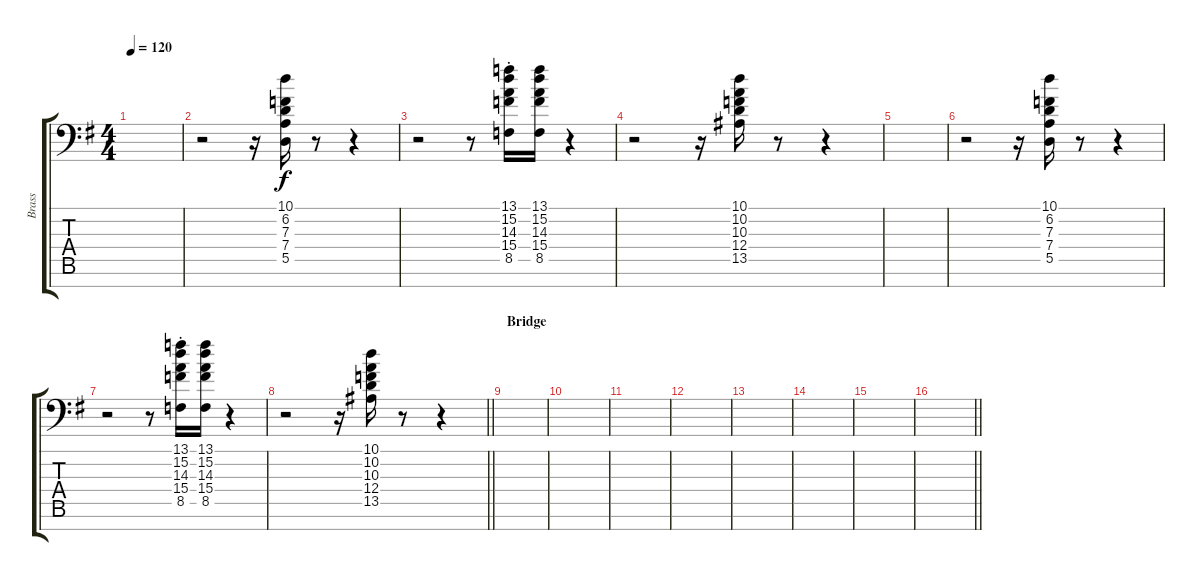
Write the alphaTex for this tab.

\track ("Brass" "Brass") {instrument brasssection}
\staff {score tabs}
\tuning (E4 B3 G3 D3 A2 E2 C-1) {hide}
\ts (4 4)
\tempo 120
\clef f4
\ks g
|
r.2 r.16 (10.1 6.2 7.3 7.4 5.5).16 r.8 r.4 |
r.2 r.8 (13.1{st} 15.2{st} 14.3{st} 15.4{st} 8.5{st}).16 (13.1 15.2 14.3 15.4 8.5).16 r.4 |
r.2 r.16 (10.1 10.2 10.3 12.4 13.5).16 r.8 r.4 |
|
r.2 r.16 (10.1 6.2 7.3 7.4 5.5).16 r.8 r.4 |
r.2 r.8 (13.1{st} 15.2{st} 14.3{st} 15.4{st} 8.5{st}).16 (13.1 15.2 14.3 15.4 8.5).16 r.4 |
\barLineRight lightlight
r.2 r.16 (10.1 10.2 10.3 12.4 13.5).16 r.8 r.4 |
\section ("" "Bridge")
|
|
|
|
|
|
|
\barLineRight lightlight
